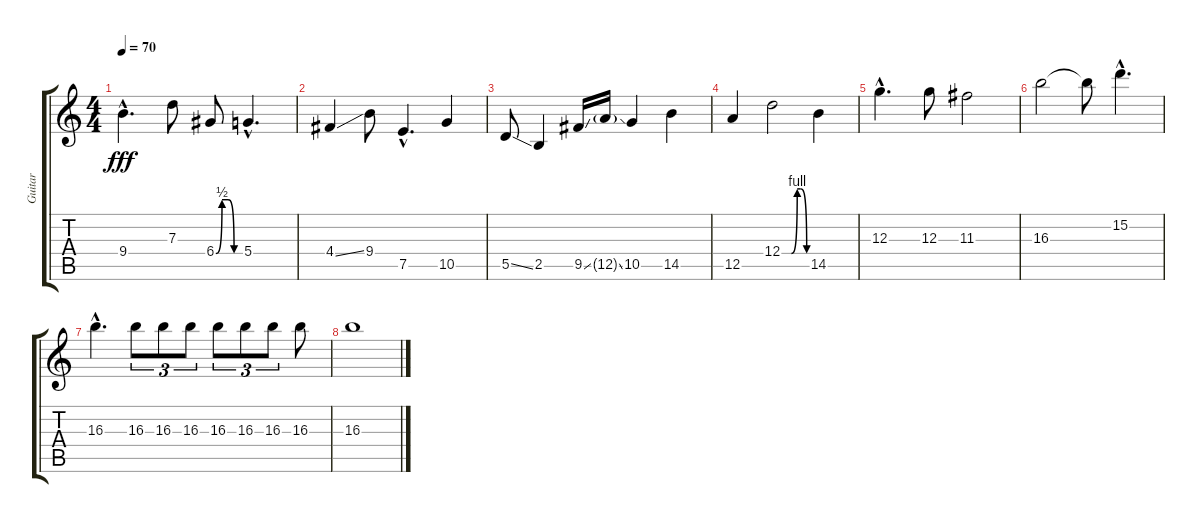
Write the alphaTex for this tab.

\track ("Guitar" "Guitar") {instrument electricguitarclean}
\staff {score tabs}
\tuning (E4 B3 G3 D3 A2 E2) {hide}
\ts (4 4)
\tempo 70
\clef g2
\ks c
9.4{hac}.4{d dy fff instrument overdrivenguitar} 7.3.8 6.4{be (custom 0 0 15 2 30 2 45 0 60 0)}.8 5.4{hac}.4{d} |
4.4{ss}.4{instrument overdrivenguitar} 9.4.8 7.5{hac}.4{d} 10.5.4 |
5.5{ss}.8{instrument overdrivenguitar} 2.5.4 9.5{ss}.16 12.5{ss g}.16 10.5.4 14.5.4 |
12.5.4{instrument overdrivenguitar} 12.4{be (custom 0 0 23 0 37 4 45 4 60 0)}.2 14.5.4 |
12.3{hac}.4{d instrument overdrivenguitar} 12.3.8 11.3.2 |
16.3.2{instrument overdrivenguitar} 16.3{t}.8 15.2{hac}.4{d} |
16.3{hac}.4{d instrument overdrivenguitar} 16.3.8{tu (3 2)} 16.3.8{tu (3 2)} 16.3.8{tu (3 2)} 16.3.8{tu (3 2)} 16.3.8{tu (3 2)} 16.3.8{tu (3 2)} 16.3.8 |
16.3.1{instrument overdrivenguitar}
